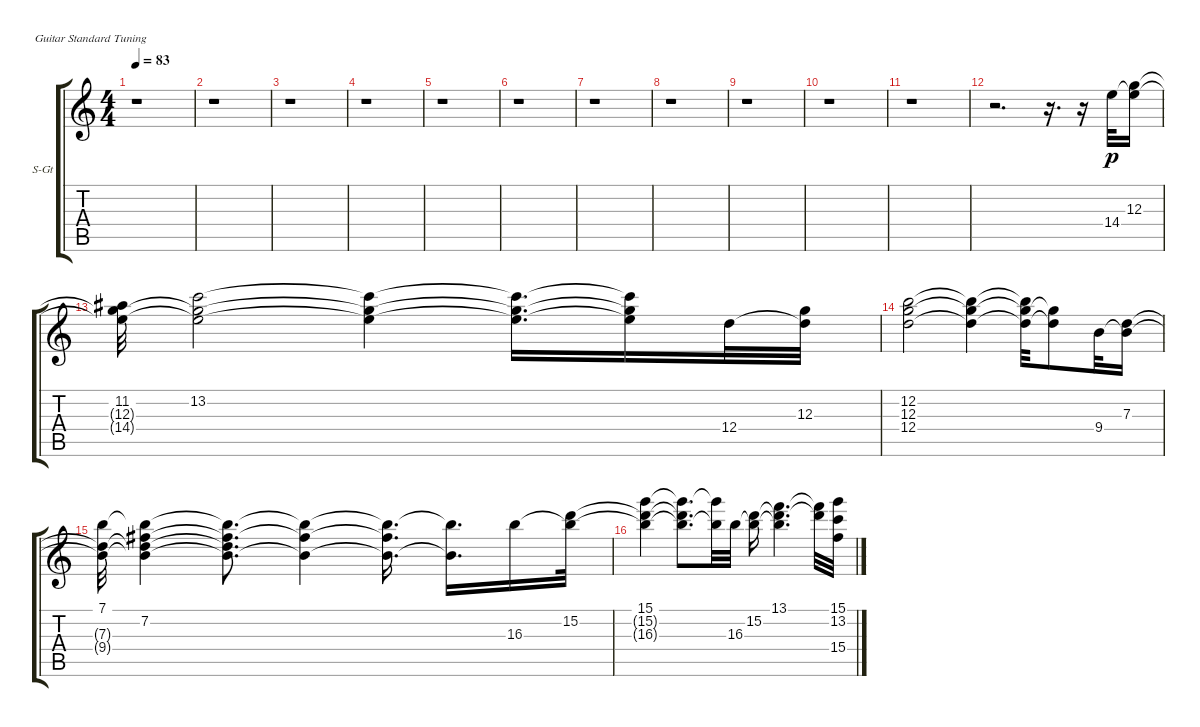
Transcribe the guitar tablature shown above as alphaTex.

\bracketExtendMode groupsimilarinstruments
\firstSystemTrackNameOrientation horizontal
\otherSystemsTrackNameOrientation horizontal
\chordDiagramsInScore
\track ("Steel Guitar" "S-Gt") {instrument acousticguitarsteel}
\staff {score tabs}
\tuning (E4 B3 G3 D3 A2 E2)
\ts (4 4)
\tempo 83
\clef g2
\scale
0.38796
\ks c
r.1{dy p instrument acousticguitarsteel} |
\scale
0.204013 r.1 |
\scale
0.204013 r.1 |
\scale
0.204013 r.1 |
\scale
0.25 r.1 |
\scale
0.25 r.1 |
\scale
0.25 r.1 |
\scale
0.25 r.1 |
\scale
0.25 r.1 |
\scale
0.25 r.1 |
\scale
0.25 r.1 |
\scale
0.25 r.2{d} r.16{d} r.16 14.4.32 (12.3 14.4{t}).16 |
\scale
0.25 (11.2 12.3{t} 14.4{t}).32 (13.2 12.3{t} 14.4{t}).2 (13.2{t} 12.3{t} 14.4{t}).4 (13.2{t} 12.3{t} 14.4{t}).16{d} (13.2{t} 12.3{t} 14.4{t}).16 12.4.32 (12.4{t} 12.3).32 |
\scale
0.25 (12.4 12.3 12.2).2 (12.4{t} 12.3{t} 12.2{t}).4 (12.4{t} 12.3{t} 12.2{t}).32 (12.4{t} 12.3{t}).8 9.4.32 (7.3 9.4{t}).16 |
\scale
0.25 (7.3{t} 7.1 9.4{t}).32 (7.3{t} 7.1{t} 7.2 9.4{t}).4 (7.3{t} 7.1{t} 7.2{t} 9.4{t}).8{d} (7.1{t} 7.2{t} 9.4{t}).4 (7.1{t} 7.2{t} 9.4{t}).16{d} (7.1{t} 9.4{t}).16{d} 16.3.16 (15.2 16.3{t}).32 |
\scale
0.25 (15.1 15.2{t} 16.3{t}).4 (15.1{t} 15.2{t} 16.3{t}).8{d} (16.3{t} 15.1{t}).32 16.3.32 (15.2 16.3{t}).16 (13.1 15.2{t} 16.3{t}).4{d} (13.1{t} 15.2{t}).32 (13.2 15.4 15.1).32
